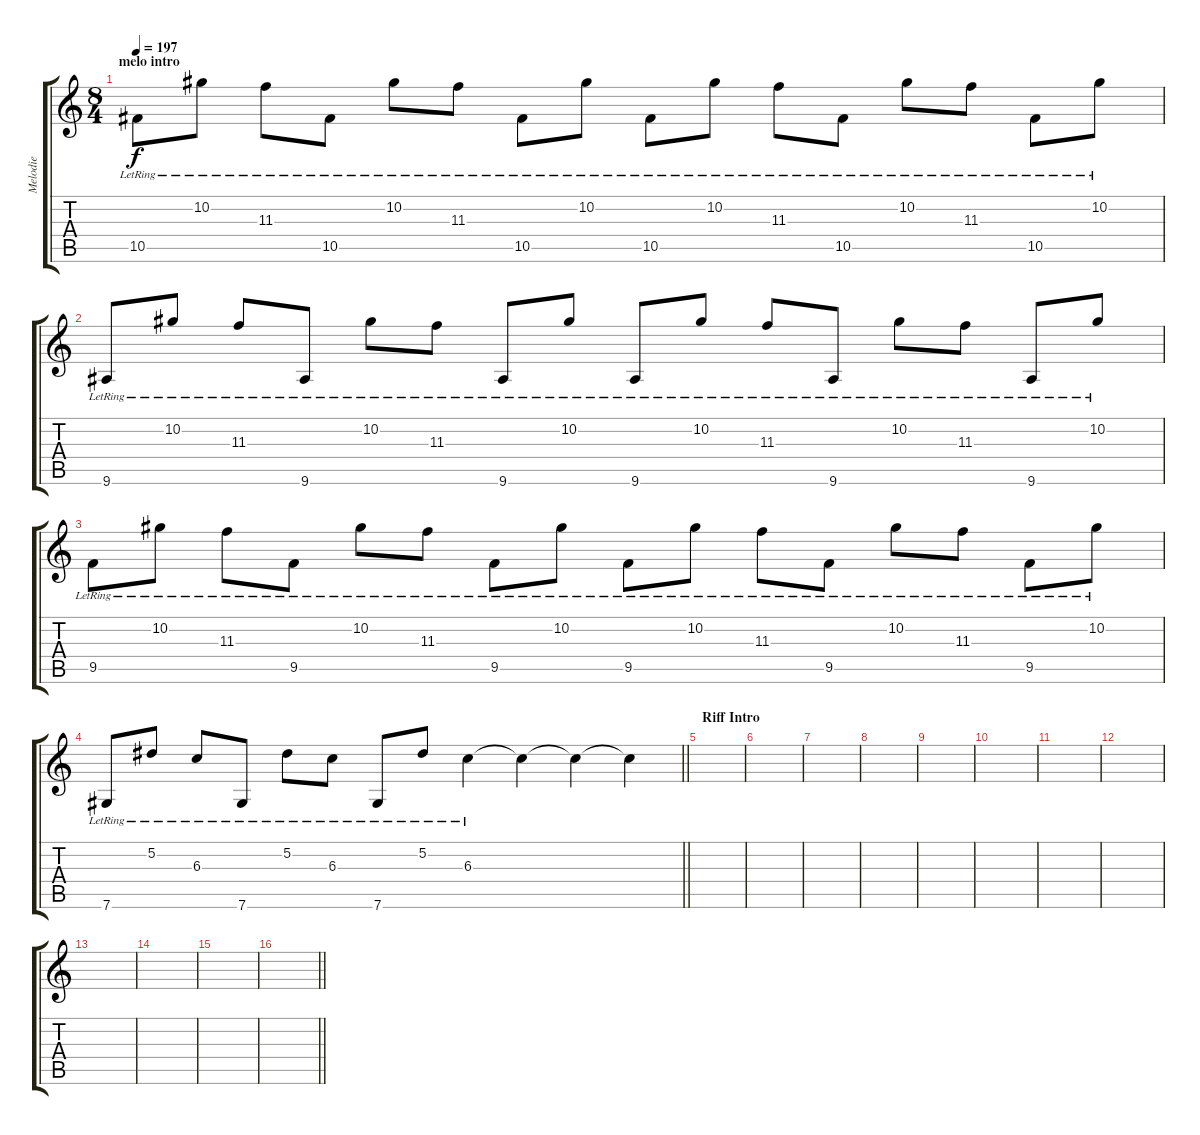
\track ("Melodie" "Melodie") {instrument acousticguitarsteel}
\staff {score tabs}
\tuning (Eb4 Bb3 Gb3 Db3 Ab2 Db2) {hide}
\ts (8 4)
\section ("" "melo intro")
\tempo 197
\clef g2
\ks c
10.5{lr}.8{dy f instrument acousticguitarsteel} 10.2{lr}.8 11.3{lr}.8 10.5{lr}.8 10.2{lr}.8 11.3{lr}.8 10.5{lr}.8 10.2{lr}.8 10.5{lr}.8 10.2{lr}.8 11.3{lr}.8 10.5{lr}.8 10.2{lr}.8 11.3{lr}.8 10.5{lr}.8 10.2{lr}.8 |
9.6{lr}.8 10.2{lr}.8 11.3{lr}.8 9.6{lr}.8 10.2{lr}.8 11.3{lr}.8 9.6{lr}.8 10.2{lr}.8 9.6{lr}.8 10.2{lr}.8 11.3{lr}.8 9.6{lr}.8 10.2{lr}.8 11.3{lr}.8 9.6{lr}.8 10.2{lr}.8 |
9.5{lr}.8 10.2{lr}.8 11.3{lr}.8 9.5{lr}.8 10.2{lr}.8 11.3{lr}.8 9.5{lr}.8 10.2{lr}.8 9.5{lr}.8 10.2{lr}.8 11.3{lr}.8 9.5{lr}.8 10.2{lr}.8 11.3{lr}.8 9.5{lr}.8 10.2{lr}.8 |
\barLineRight lightlight
7.6{lr}.8 5.2{lr}.8 6.3{lr}.8 7.6{lr}.8 5.2{lr}.8 6.3{lr}.8 7.6{lr}.8 5.2{lr}.8 6.3{lr}.4 6.3{t}.4 6.3{t}.4 6.3{t}.4 |
\section ("" "Riff Intro")
|
|
|
|
|
|
|
|
|
|
|
\barLineRight lightlight
